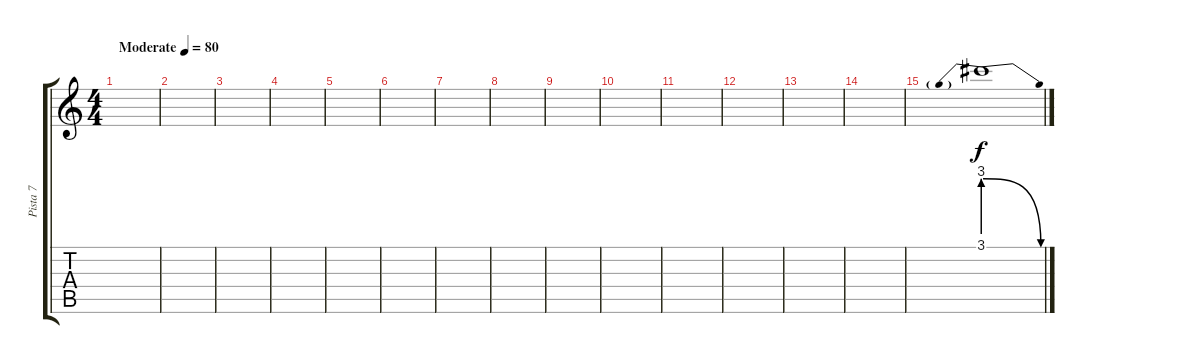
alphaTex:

\track ("Pista 7" "Pista 7") {instrument whistle}
\staff {score tabs}
\tuning (E5 B3 G3 D3 A2 E2) {hide}
\ts (4 4)
\tempo (80 "Moderate")
\clef g2
\ks c
|
|
|
|
|
|
|
|
|
|
|
|
|
|
3.1{be (prebendrelease 0 12 60 0)}.1
